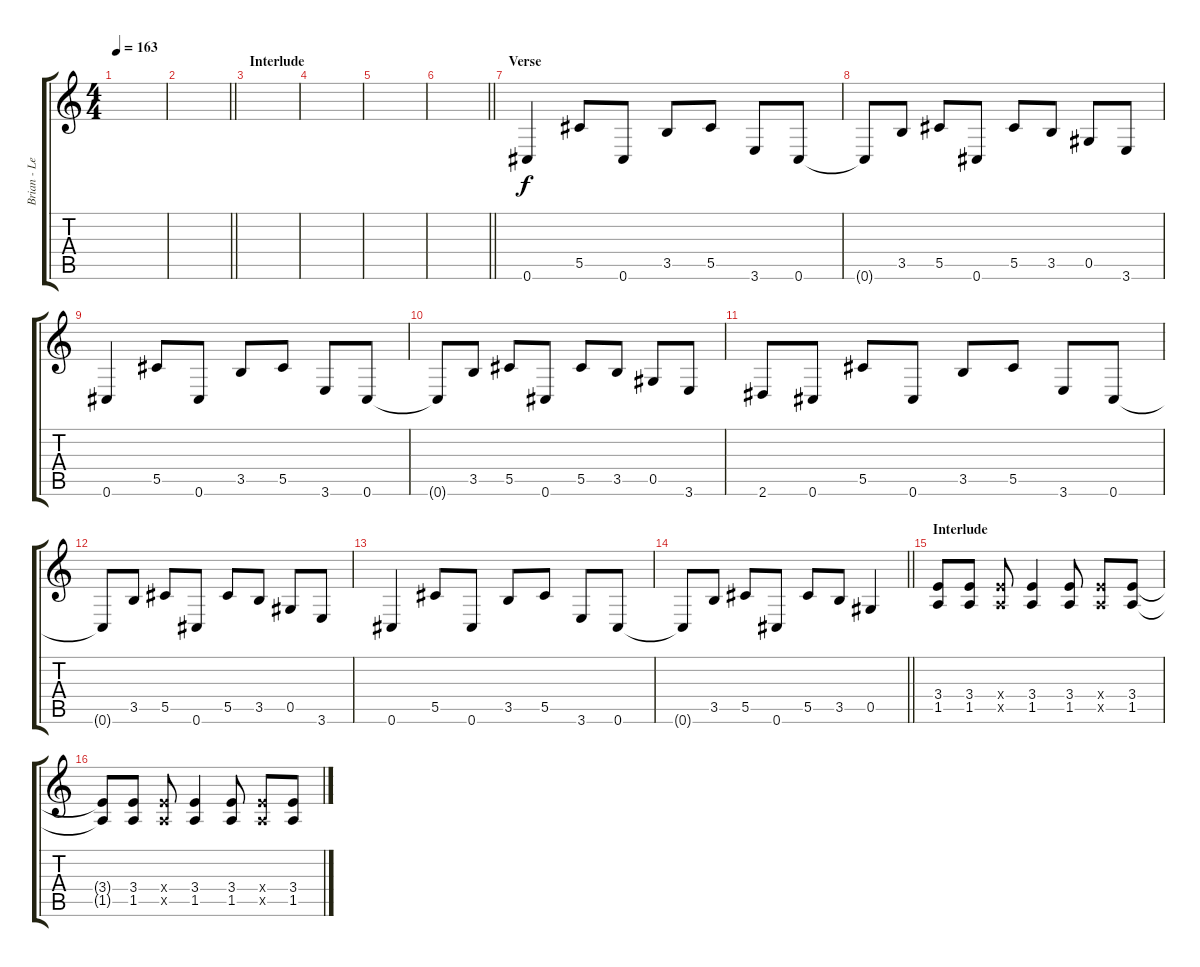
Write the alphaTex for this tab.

\track ("Brian - Lead Gtr (1/2 Step Down Drop C#)" "Brian - Le") {instrument acousticguitarsteel}
\staff {score tabs}
\tuning (Eb4 Bb3 Gb3 Db3 Ab2 Db2) {hide}
\ts (4 4)
\tempo 163
\clef g2
\ks c
|
\barLineRight lightlight
|
\section ("" "Interlude")
|
|
|
\barLineRight lightlight
|
\section ("" "Verse")
0.6.4 5.5.8 0.6.8 3.5.8 5.5.8 3.6.8 0.6.8 |
0.6{t}.8 3.5.8 5.5.8 0.6.8 5.5.8 3.5.8 0.5.8 3.6.8 |
0.6.4 5.5.8 0.6.8 3.5.8 5.5.8 3.6.8 0.6.8 |
0.6{t}.8 3.5.8 5.5.8 0.6.8 5.5.8 3.5.8 0.5.8 3.6.8 |
2.6.8 0.6.8 5.5.8 0.6.8 3.5.8 5.5.8 3.6.8 0.6.8 |
0.6{t}.8 3.5.8 5.5.8 0.6.8 5.5.8 3.5.8 0.5.8 3.6.8 |
0.6.4 5.5.8 0.6.8 3.5.8 5.5.8 3.6.8 0.6.8 |
\barLineRight lightlight
0.6{t}.8 3.5.8 5.5.8 0.6.8 5.5.8 3.5.8 0.5.4 |
\section ("" "Interlude")
(3.4 1.5).8 (3.4 1.5).8 (3.4{x} 1.5{x}).8 (3.4 1.5).4 (3.4 1.5).8 (3.4{x} 1.5{x}).8 (3.4 1.5).8 |
(3.4{t} 1.5{t}).8 (3.4 1.5).8 (3.4{x} 1.5{x}).8 (3.4 1.5).4 (3.4 1.5).8 (3.4{x} 1.5{x}).8 (3.4 1.5).8
